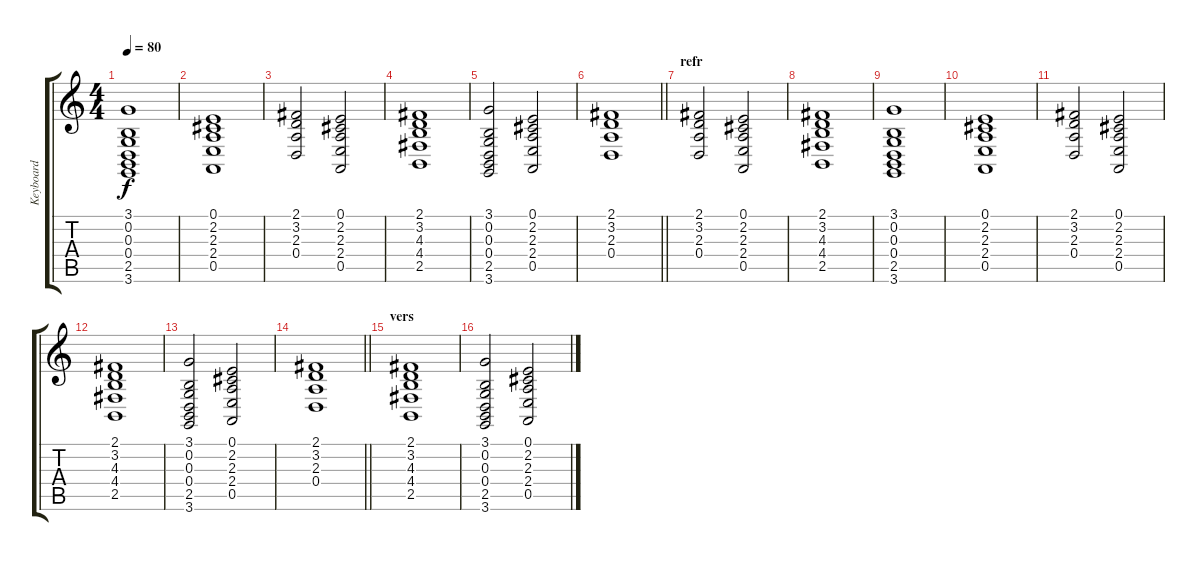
\track ("Keyboard" "Keyboard") {instrument lead1square}
\staff {score tabs}
\tuning (E4 B3 G3 D3 A2 E2) {hide}
\ts (4 4)
\tempo 80
\clef g2
\ks c
(3.1 0.2 0.3 0.4 2.5 3.6).1{dy f} |
(0.1 2.2 2.3 2.4 0.5).1 |
(2.1 3.2 2.3 0.4).2 (0.1 2.2 2.3 2.4 0.5).2 |
(2.1 3.2 4.3 4.4 2.5).1 |
(3.1 0.2 0.3 0.4 2.5 3.6).2 (0.1 2.2 2.3 2.4 0.5).2 |
\barLineRight lightlight
(2.1 3.2 2.3 0.4).1 |
\section ("" "refr")
(2.1 3.2 2.3 0.4).2 (0.1 2.2 2.3 2.4 0.5).2 |
(2.1 3.2 4.3 4.4 2.5).1 |
(3.1 0.2 0.3 0.4 2.5 3.6).1 |
(0.1 2.2 2.3 2.4 0.5).1 |
(2.1 3.2 2.3 0.4).2 (0.1 2.2 2.3 2.4 0.5).2 |
(2.1 3.2 4.3 4.4 2.5).1 |
(3.1 0.2 0.3 0.4 2.5 3.6).2 (0.1 2.2 2.3 2.4 0.5).2 |
\barLineRight lightlight
(2.1 3.2 2.3 0.4).1 |
\section ("" "vers")
(2.1 3.2 4.3 4.4 2.5).1 |
(3.1 0.2 0.3 0.4 2.5 3.6).2 (0.1 2.2 2.3 2.4 0.5).2
